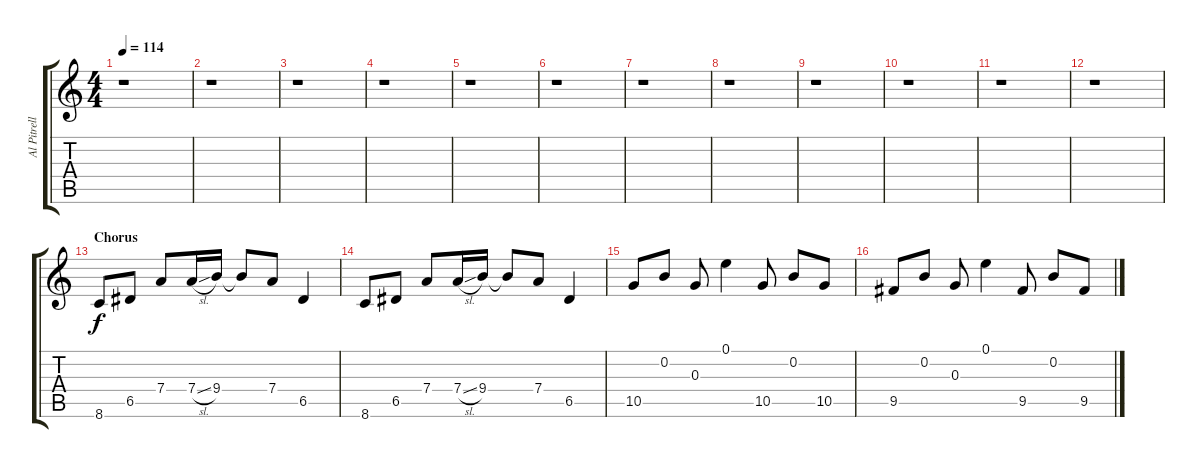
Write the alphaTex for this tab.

\track ("Al Pitrelli" "Al Pitrell") {instrument distortionguitar}
\staff {score tabs}
\tuning (E4 B3 G3 D3 A2 E2) {hide}
\ts (4 4)
\tempo 114
\clef g2
\ks c
r.1{dy mp} |
r.1 |
r.1 |
r.1 |
r.1 |
r.1 |
r.1 |
r.1 |
r.1 |
r.1 |
r.1 |
r.1 |
\section ("" "Chorus")
8.6.8{dy f volume 11 instrument electricguitarclean} 6.5.8 7.4.8 7.4{sl}.16 9.4.16 9.4{t}.8 7.4.8 6.5.4 |
8.6.8 6.5.8 7.4.8 7.4{sl}.16 9.4.16 9.4{t}.8 7.4.8 6.5.4 |
10.5.8 0.2.8 0.3.8 0.1.4 10.5.8 0.2.8 10.5.8 |
9.5.8 0.2.8 0.3.8 0.1.4 9.5.8 0.2.8 9.5.8
